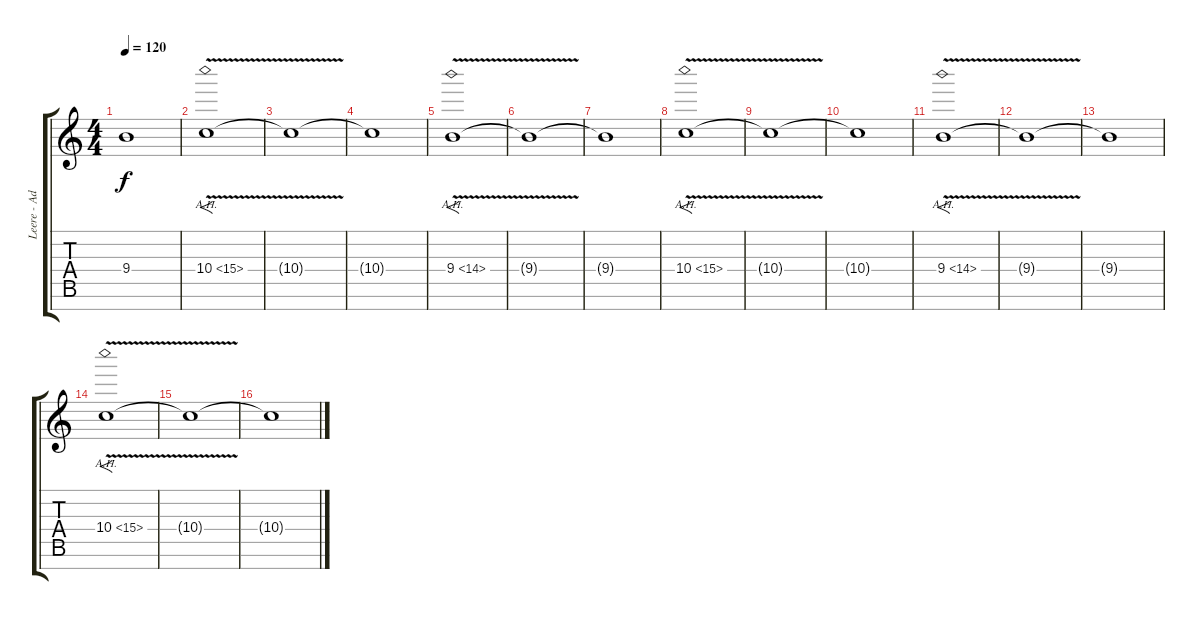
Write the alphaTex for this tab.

\track ("Leere - Additional Guitar" "Leere - Ad") {instrument distortionguitar}
\staff {score tabs}
\tuning (E4 B3 G3 D3 A2 E2 B1) {hide}
\ts (4 4)
\tempo 120
\clef g2
\ks c
9.4{t}.1{dy f} |
10.4{ah 5 v}.1{f} |
10.4{t}.1 |
10.4{t}.1 |
9.4{ah 5 v}.1{f} |
9.4{t}.1 |
9.4{t}.1 |
10.4{ah 5 v}.1{f} |
10.4{t}.1 |
10.4{t}.1 |
9.4{ah 5 v}.1{f volume 8} |
9.4{t}.1 |
9.4{t}.1 |
10.4{ah 5 v}.1{f} |
10.4{t}.1{volume 4} |
10.4{t}.1
